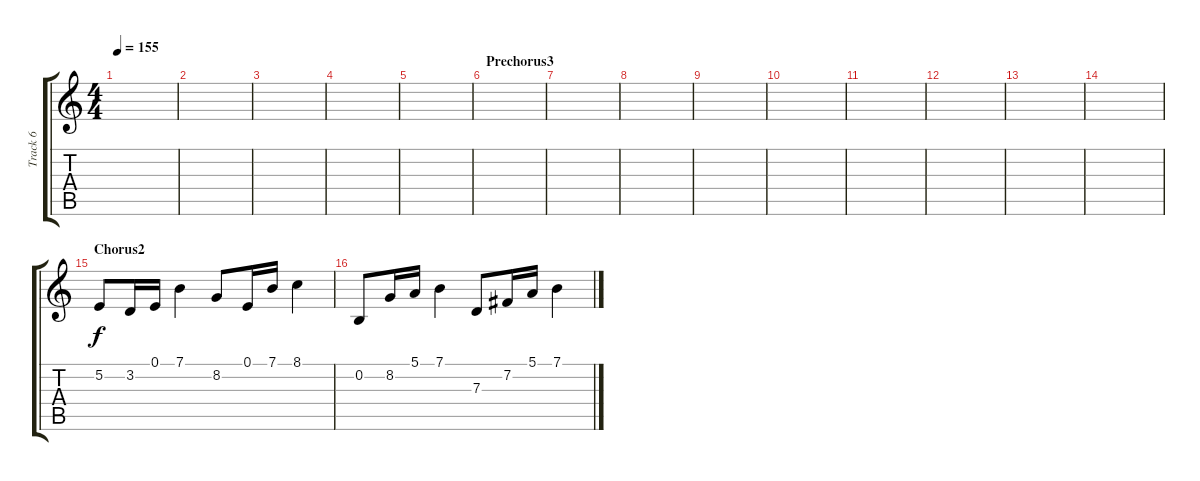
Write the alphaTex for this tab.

\track ("Track 6" "Track 6") {instrument brasssection}
\staff {score tabs}
\tuning (E4 B3 G3 D3 A2 E2) {hide}
\ts (4 4)
\tempo 155
\clef g2
\ks c
|
|
|
|
|
\section ("" "Prechorus3")
|
|
|
|
|
|
|
|
|
\section ("" "Chorus2")
5.2.8 3.2.16 0.1.16 7.1.4 8.2.8 0.1.16 7.1.16 8.1.4 |
0.2.8 8.2.16 5.1.16 7.1.4 7.3.8 7.2.16 5.1.16 7.1.4
